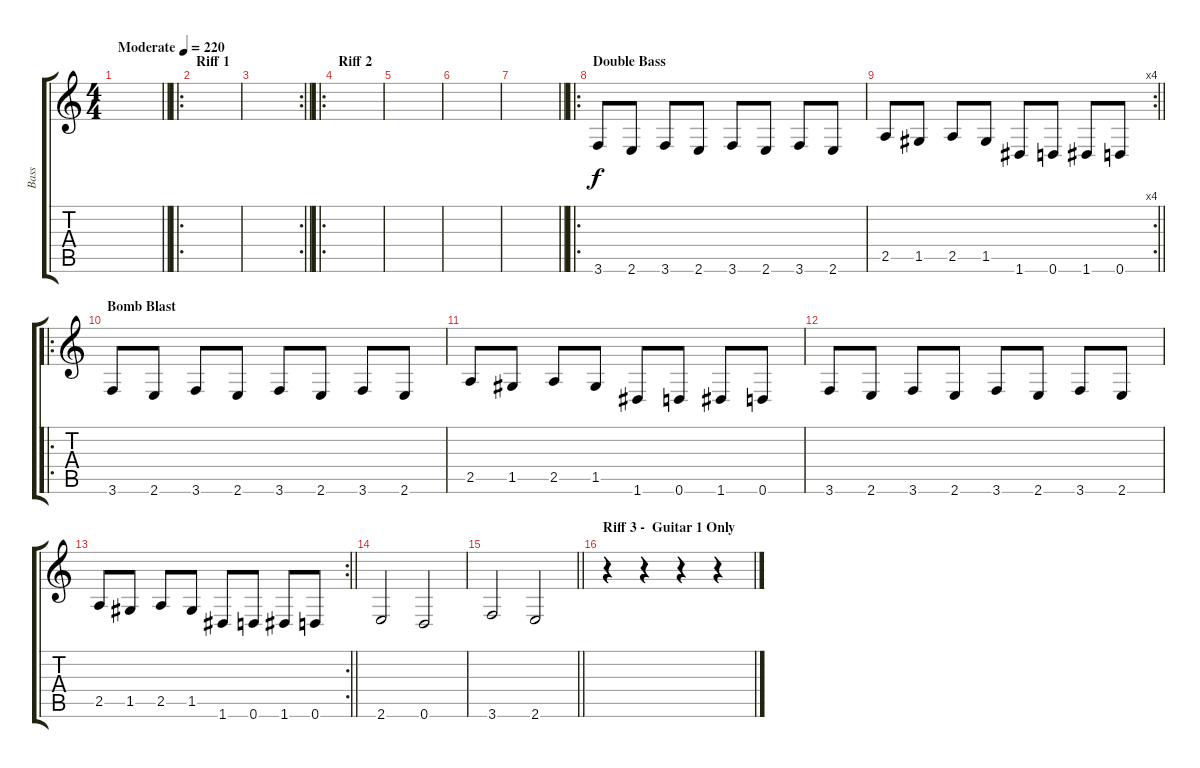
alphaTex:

\track ("Bass" "Bass") {instrument contrabass}
\staff {score tabs}
\tuning (D4 A3 F3 C3 G2 D2) {hide}
\ts (4 4)
\tempo (220 "Moderate")
\clef g2
\barLineRight lightlight
\ks c
|
\ro
\section ("" "Riff 1")
|
\rc 2
\barLineRight lightlight
|
\ro
\section ("" "Riff 2")
|
|
|
\barLineRight lightlight
|
\ro
\section ("" "Double Bass")
3.6.8 2.6.8 3.6.8 2.6.8 3.6.8 2.6.8 3.6.8 2.6.8 |
\rc 4
\barLineRight lightlight
2.5.8 1.5.8 2.5.8 1.5.8 1.6.8 0.6.8 1.6.8 0.6.8 |
\ro
\section ("" "Bomb Blast ")
3.6.8 2.6.8 3.6.8 2.6.8 3.6.8 2.6.8 3.6.8 2.6.8 |
2.5.8 1.5.8 2.5.8 1.5.8 1.6.8 0.6.8 1.6.8 0.6.8 |
3.6.8 2.6.8 3.6.8 2.6.8 3.6.8 2.6.8 3.6.8 2.6.8 |
\rc 2
\barLineRight lightlight
2.5.8 1.5.8 2.5.8 1.5.8 1.6.8 0.6.8 1.6.8 0.6.8 |
2.6.2 0.6.2 |
\barLineRight lightlight
3.6.2 2.6.2 |
\section ("" "Riff 3 -  Guitar 1 Only")
r.4 r.4 r.4 r.4
